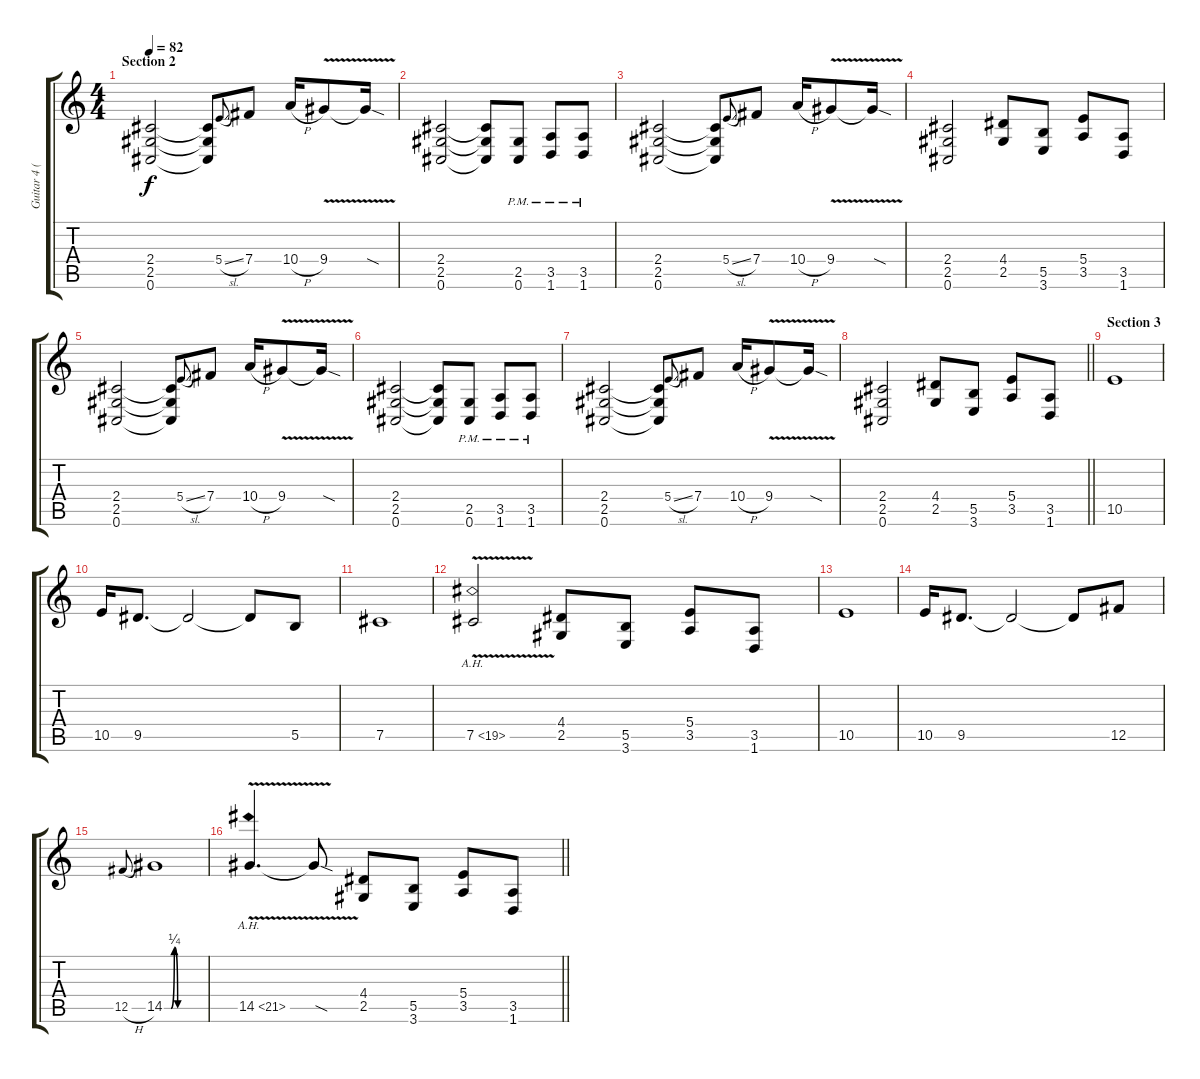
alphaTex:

\track ("Guitar 4 (Distortion)" "Guitar 4 (") {instrument distortionguitar}
\staff {score tabs}
\tuning (Db4 Ab3 E3 B2 Gb2 Db2) {hide}
\ts (4 4)
\section ("" "Section 2")
\tempo 82
\clef g2
\ks c
(2.4 2.5 0.6).2{dy f} (2.4{t} 2.5{t} 0.6{t}).8 5.4{sl}.8{gr onbeat} 7.4.8 10.4{h}.16 9.4{v}.8 9.4{sod t}.16 |
(2.4 2.5 0.6).2 (2.4{t} 2.5{t} 0.6{t}).8 (2.5{pm} 0.6{pm}).8 (3.5{pm} 1.6{pm}).8 (3.5{pm} 1.6{pm}).8 |
(2.4 2.5 0.6).2 (2.4{t} 2.5{t} 0.6{t}).8 5.4{sl}.8{gr onbeat} 7.4.8 10.4{h}.16 9.4{v}.8 9.4{sod t}.16 |
(2.4 2.5 0.6).2 (4.4 2.5).8 (5.5 3.6).8 (5.4 3.5).8 (3.5 1.6).8 |
(2.4 2.5 0.6).2 (2.4{t} 2.5{t} 0.6{t}).8 5.4{sl}.8{gr onbeat} 7.4.8 10.4{h}.16 9.4{v}.8 9.4{sod t}.16 |
(2.4 2.5 0.6).2 (2.4{t} 2.5{t} 0.6{t}).8 (2.5{pm} 0.6{pm}).8 (3.5{pm} 1.6{pm}).8 (3.5{pm} 1.6{pm}).8 |
(2.4 2.5 0.6).2 (2.4{t} 2.5{t} 0.6{t}).8 5.4{sl}.8{gr onbeat} 7.4.8 10.4{h}.16 9.4{v}.8 9.4{sod t}.16 |
\barLineRight lightlight
(2.4 2.5 0.6).2 (4.4 2.5).8 (5.5 3.6).8 (5.4 3.5).8 (3.5 1.6).8 |
\section ("" "Section 3")
10.5.1 |
10.5.16 9.5.8{d} 9.5{t}.2 9.5{t}.8 5.5.8 |
7.5.1 |
7.5{ah 12 v}.2 (4.4 2.5).8 (5.5 3.6).8 (5.4 3.5).8 (3.5 1.6).8 |
10.5.1 |
10.5.16 9.5.8{d} 9.5{t}.2 9.5{t}.8 12.5.8 |
12.5{h}.8{gr onbeat} 14.5{be (custom 0 0 10 0 15 1 20 0 60 0)}.1 |
\barLineRight lightlight
14.5{ah 7 v}.4{d} 14.5{sod t}.8 (4.4 2.5).8 (5.5 3.6).8 (5.4 3.5).8 (3.5 1.6).8
